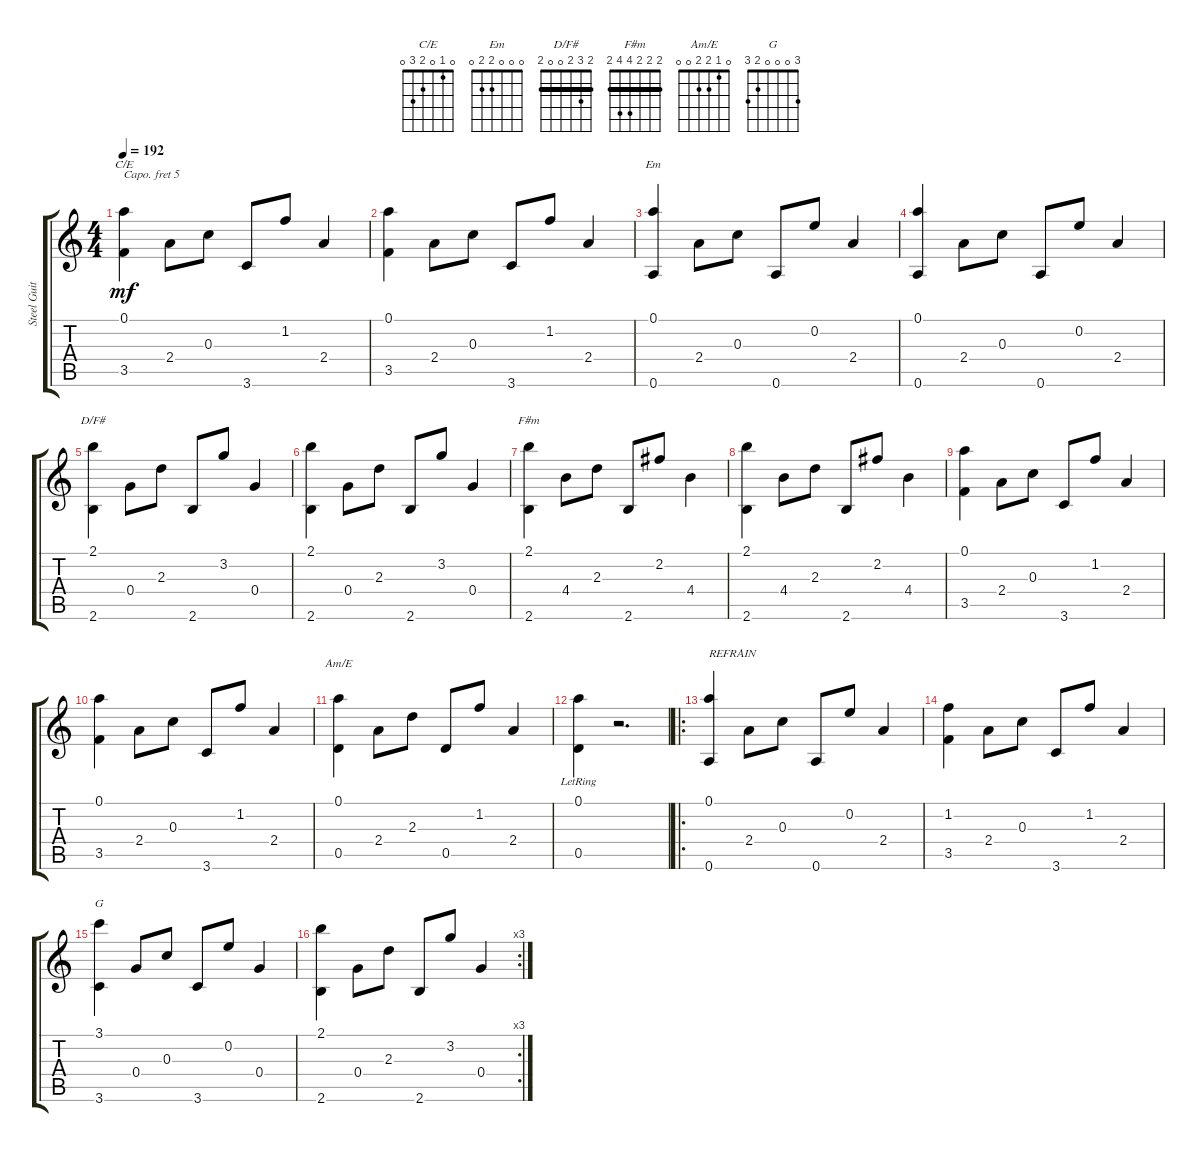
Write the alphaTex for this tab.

\track ("Steel Guitar" "Steel Guit") {instrument acousticguitarsteel}
\staff {score tabs}
\capo 5
\tuning (E4 B3 G3 D3 A2 E2) {hide}
\chord ("C/E" 0 1 0 2 3 0)
\chord ("Em" 0 0 0 2 2 0)
\chord ("D/F#" 2 3 2 0 0 2) {barre 2}
\chord ("F#m" 2 2 2 4 4 2) {barre 2}
\chord ("Am/E" 0 1 2 2 0 0)
\chord ("G" 3 0 0 0 2 3)
\ts (4 4)
\tempo 192
\clef g2
\ks c
(0.1 3.5).4{ch "C/E" dy mf} 2.4.8 0.3.8 3.6.8 1.2.8 2.4.4 |
(0.1 3.5).4 2.4.8 0.3.8 3.6.8 1.2.8 2.4.4 |
(0.1 0.6).4{ch "Em"} 2.4.8 0.3.8 0.6.8 0.2.8 2.4.4 |
(0.1 0.6).4 2.4.8 0.3.8 0.6.8 0.2.8 2.4.4 |
(2.1 2.6).4{ch "D/F#"} 0.4.8 2.3.8 2.6.8 3.2.8 0.4.4 |
(2.1 2.6).4 0.4.8 2.3.8 2.6.8 3.2.8 0.4.4 |
(2.1 2.6).4{ch "F#m"} 4.4.8 2.3.8 2.6.8 2.2.8 4.4.4 |
(2.1 2.6).4 4.4.8 2.3.8 2.6.8 2.2.8 4.4.4 |
(0.1 3.5).4 2.4.8 0.3.8 3.6.8 1.2.8 2.4.4 |
(0.1 3.5).4 2.4.8 0.3.8 3.6.8 1.2.8 2.4.4 |
(0.1 0.5).4{ch "Am/E"} 2.4.8 2.3.8 0.5.8 1.2.8 2.4.4 |
(0.1{lr} 0.5{lr}).4 r.2{d} |
\ro
(0.1 0.6).4{txt "REFRAIN"} 2.4.8 0.3.8 0.6.8 0.2.8 2.4.4 |
(1.2 3.5).4 2.4.8 0.3.8 3.6.8 1.2.8 2.4.4 |
(3.1 3.6).4{ch "G"} 0.4.8 0.3.8 3.6.8 0.2.8 0.4.4 |
\rc 3
(2.1 2.6).4 0.4.8 2.3.8 2.6.8 3.2.8 0.4.4
